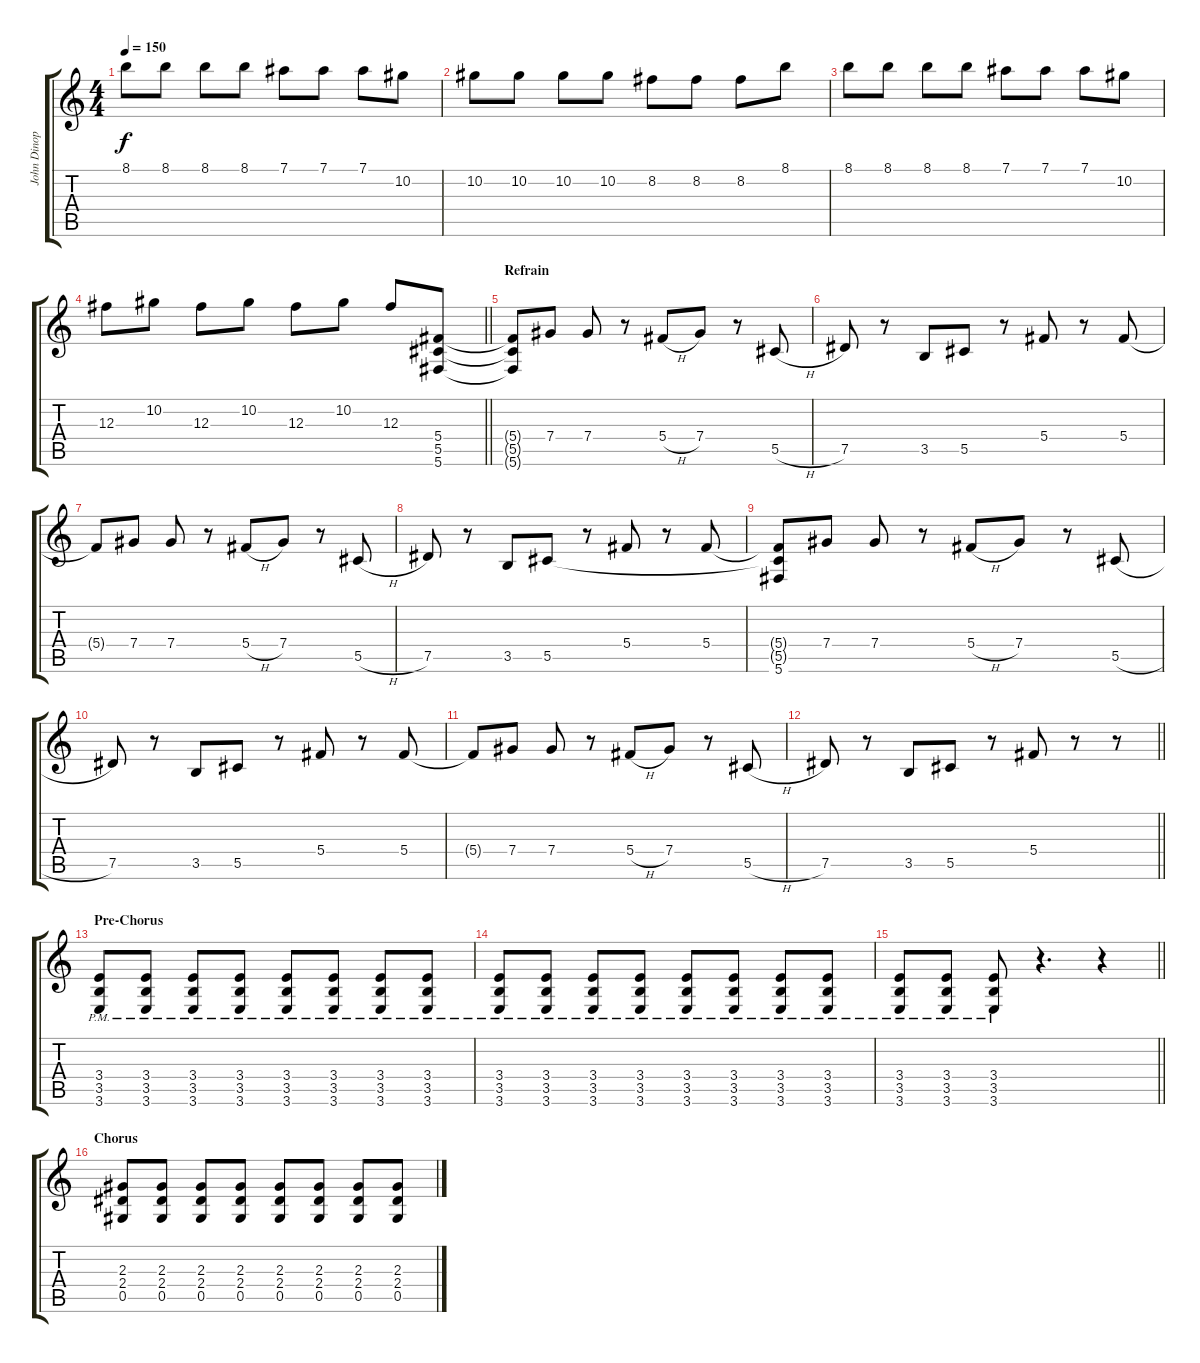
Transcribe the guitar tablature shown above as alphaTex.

\track ("John Dinopol" "John Dinop") {instrument distortionguitar}
\staff {score tabs}
\tuning (Eb4 Bb3 Gb3 Db3 Ab2 Db2) {hide}
\ts (4 4)
\tempo 150
\clef g2
\ks c
8.1.8{dy f} 8.1.8 8.1.8 8.1.8 7.1.8 7.1.8 7.1.8 10.2.8 |
10.2.8 10.2.8 10.2.8 10.2.8 8.2.8 8.2.8 8.2.8 8.1.8 |
8.1.8 8.1.8 8.1.8 8.1.8 7.1.8 7.1.8 7.1.8 10.2.8 |
\barLineRight lightlight
12.3.8 10.2.8 12.3.8 10.2.8 12.3.8 10.2.8 12.3.8 (5.4 5.5 5.6).8{volume 10 instrument overdrivenguitar} |
\section ("" "Refrain")
(5.4{t} 5.5{t} 5.6{t}).8 7.4.8 7.4.8 r.8 5.4{h}.8 7.4.8 r.8 5.5{h}.8 |
7.5.8 r.8 3.5.8 5.5.8 r.8 5.4.8 r.8 5.4.8 |
5.4{t}.8 7.4.8 7.4.8 r.8 5.4{h}.8 7.4.8 r.8 5.5{h}.8 |
7.5.8 r.8 3.5.8 5.5.8 r.8 5.4.8 r.8 5.4.8 |
(5.4{t} 5.5{t} 5.6).8 7.4.8 7.4.8 r.8 5.4{h}.8 7.4.8 r.8 5.5{h}.8 |
7.5.8 r.8 3.5.8 5.5.8 r.8 5.4.8 r.8 5.4.8 |
5.4{t}.8 7.4.8 7.4.8 r.8 5.4{h}.8 7.4.8 r.8 5.5{h}.8 |
\barLineRight lightlight
7.5.8 r.8 3.5.8 5.5.8 r.8 5.4.8 r.8 r.8 |
\section ("" "Pre-Chorus")
(3.4{pm} 3.5{pm} 3.6{pm}).8 (3.4{pm} 3.5{pm} 3.6{pm}).8 (3.4{pm} 3.5{pm} 3.6{pm}).8 (3.4{pm} 3.5{pm} 3.6{pm}).8 (3.4{pm} 3.5{pm} 3.6{pm}).8 (3.4{pm} 3.5{pm} 3.6{pm}).8 (3.4{pm} 3.5{pm} 3.6{pm}).8 (3.4{pm} 3.5{pm} 3.6{pm}).8 |
(3.4{pm} 3.5{pm} 3.6{pm}).8 (3.4{pm} 3.5{pm} 3.6{pm}).8 (3.4{pm} 3.5{pm} 3.6{pm}).8 (3.4{pm} 3.5{pm} 3.6{pm}).8 (3.4{pm} 3.5{pm} 3.6{pm}).8 (3.4{pm} 3.5{pm} 3.6{pm}).8 (3.4{pm} 3.5{pm} 3.6{pm}).8 (3.4{pm} 3.5{pm} 3.6{pm}).8 |
\barLineRight lightlight
(3.4{pm} 3.5{pm} 3.6{pm}).8 (3.4{pm} 3.5{pm} 3.6{pm}).8 (3.4{pm} 3.5{pm} 3.6{pm}).8 r.4{d} r.4 |
\section ("" "Chorus")
(2.3 2.4 0.5).8 (2.3 2.4 0.5).8 (2.3 2.4 0.5).8 (2.3 2.4 0.5).8 (2.3 2.4 0.5).8 (2.3 2.4 0.5).8 (2.3 2.4 0.5).8 (2.3 2.4 0.5).8
